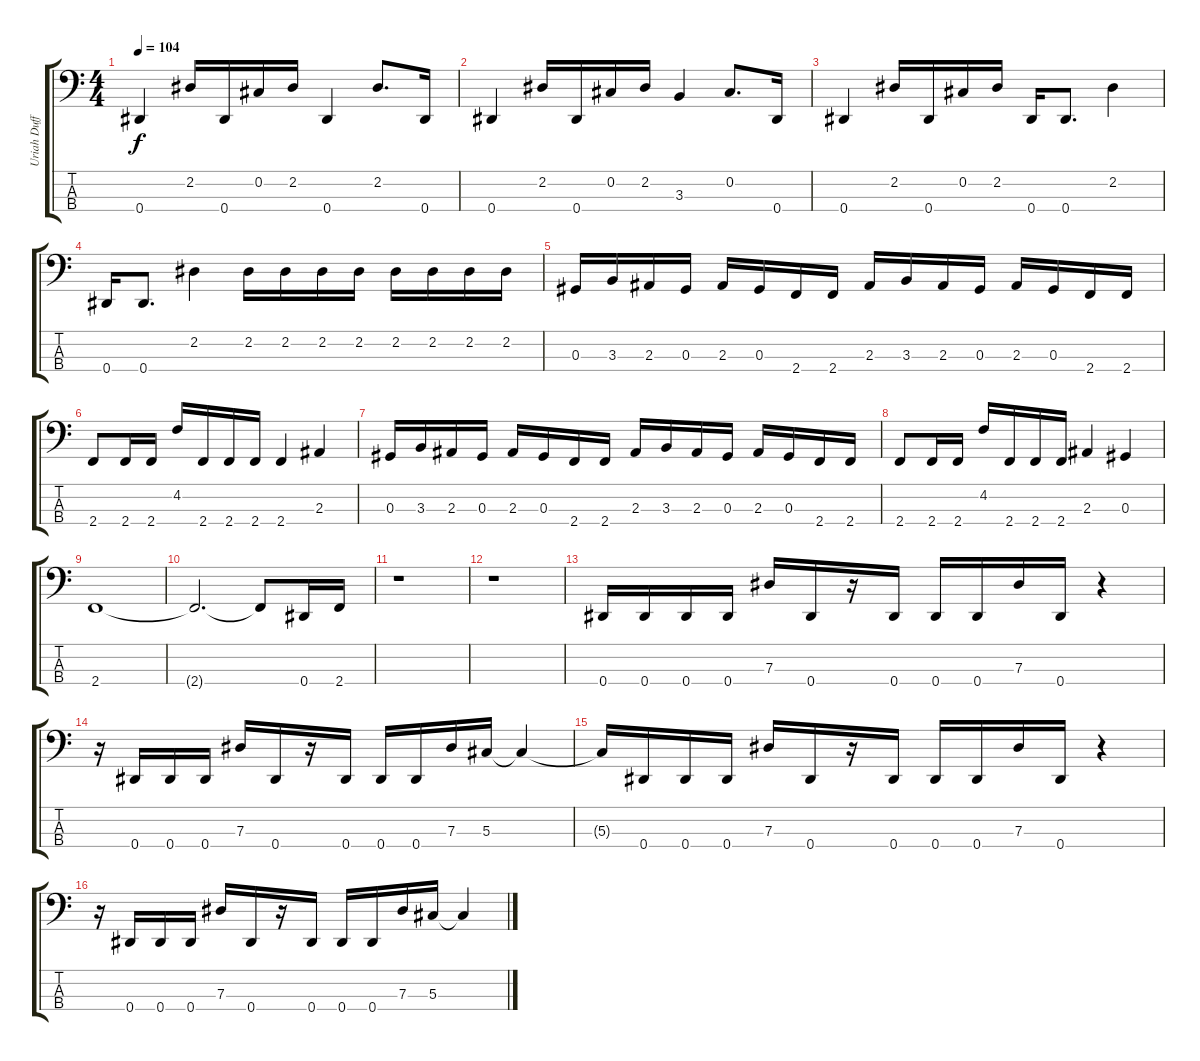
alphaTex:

\track ("Uriah Duffy" "Uriah Duff") {instrument electricbassfinger}
\staff {score tabs}
\tuning (Gb2 Db2 Ab1 Eb1) {hide}
\ts (4 4)
\tempo 104
\clef f4
\ks c
0.4.4{dy f} 2.2.16 0.4.16 0.2.16 2.2.16 0.4.4 2.2.8{d} 0.4.16 |
0.4.4 2.2.16 0.4.16 0.2.16 2.2.16 3.3.4 0.2.8{d} 0.4.16 |
0.4.4 2.2.16 0.4.16 0.2.16 2.2.16 0.4.16 0.4.8{d} 2.2.4 |
0.4.16 0.4.8{d} 2.2.4 2.2.16 2.2.16 2.2.16 2.2.16 2.2.16 2.2.16 2.2.16 2.2.16 |
0.3.16 3.3.16 2.3.16 0.3.16 2.3.16 0.3.16 2.4.16 2.4.16 2.3.16 3.3.16 2.3.16 0.3.16 2.3.16 0.3.16 2.4.16 2.4.16 |
2.4.8 2.4.16 2.4.16 4.2.16 2.4.16 2.4.16 2.4.16 2.4.4 2.3.4 |
0.3.16 3.3.16 2.3.16 0.3.16 2.3.16 0.3.16 2.4.16 2.4.16 2.3.16 3.3.16 2.3.16 0.3.16 2.3.16 0.3.16 2.4.16 2.4.16 |
2.4.8 2.4.16 2.4.16 4.2.16 2.4.16 2.4.16 2.4.16 2.3.4 0.3.4 |
2.4.1 |
2.4{t}.2{d} 2.4{t}.8 0.4.16 2.4.16 |
r.1 |
r.1 |
0.4.16 0.4.16 0.4.16 0.4.16 7.3.16 0.4.16 r.16 0.4.16 0.4.16 0.4.16 7.3.16 0.4.16 r.4 |
r.16 0.4.16 0.4.16 0.4.16 7.3.16 0.4.16 r.16 0.4.16 0.4.16 0.4.16 7.3.16 5.3.16 5.3{t}.4 |
5.3{t}.16 0.4.16 0.4.16 0.4.16 7.3.16 0.4.16 r.16 0.4.16 0.4.16 0.4.16 7.3.16 0.4.16 r.4 |
r.16 0.4.16 0.4.16 0.4.16 7.3.16 0.4.16 r.16 0.4.16 0.4.16 0.4.16 7.3.16 5.3.16 5.3{t}.4
